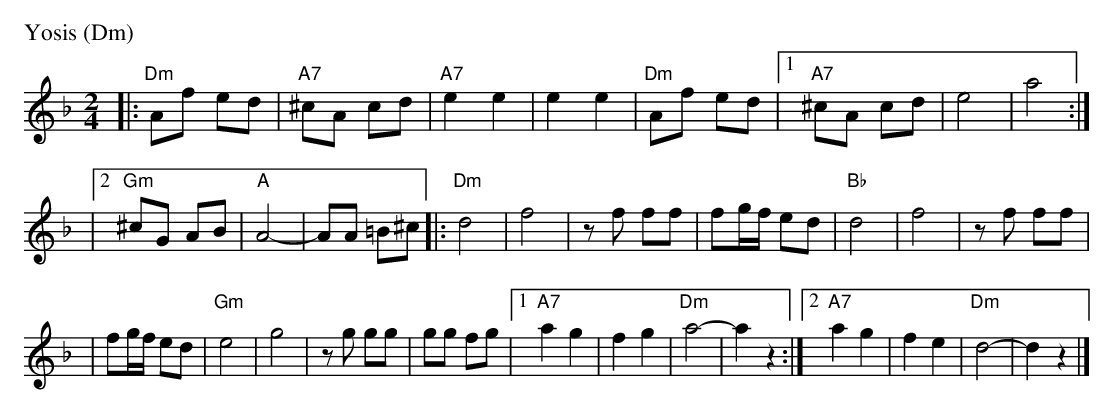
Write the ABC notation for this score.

X:1
M: 2/4
L: 1/8
P: Yosis (Dm)
K: Dm
|: "Dm"Af ed | "A7"^cA cd \
| "A7"e2 e2 | e2 e2 \
| "Dm"Af ed |1 "A7"^cA cd |    e4  | a4     :|
            |2 "Gm"^cG AB | "A"A4- | AA =B^c \
|: "Dm"d4 | f4 \
|      zf ff | fg/f/ ed \
|  "Bb"d4 | f4 \
|      zf ff |
| fg/f/ ed \
|  "Gm"e4 | g4 \
|      zg gg | gg fg \
|1 "A7"a2 g2 | f2 g2 | "Dm"a4- | a2 z2 \
:|2"A7"a2 g2 | f2 e2 | "Dm"d4- | d2 z2 |]
